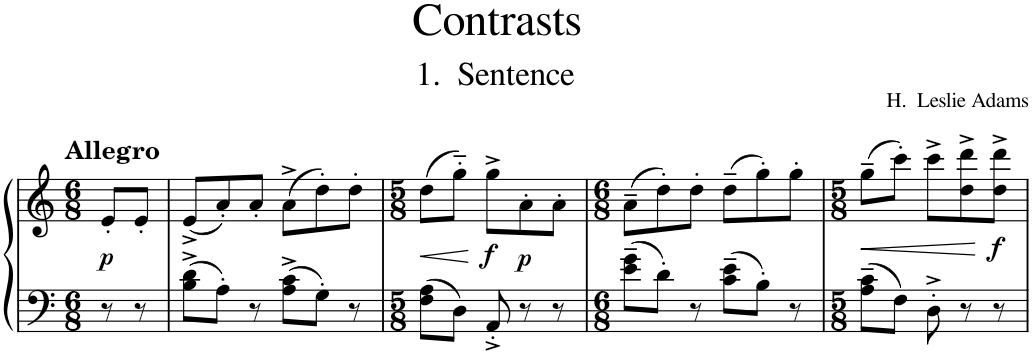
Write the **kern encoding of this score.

**kern	**kern	**dynam
*part1	*part1	*part1
*staff2	*staff1	*staff1/2
*I"Piano	*	*
*I'Pno.	*	*
*clefF4	*clefG2	*
*k[]	*k[]	*
*M6/8	*M6/8	*
=	=	=
!	!LO:TX:a:B:t=Allegro	!
!	!	!LO:DY:b
8r	8e'/L	p
8r	8e'/J	.
=1	=1	=1
8B\^ 8d\^L	(8e^/L	.
8A'\J	8a'/)	.
8r	8a'/J	.
8A\^ 8c\^L	(8a^\L	.
8G'\J	8dd'\)	.
8r	8dd'\J	.
=2	=2	=2
*M5/8	*M5/8	*
!	!	!LO:HP:b
8F\ 8A\L	(8dd\L	<
8D\J	8gg'~\J)	.
!	!	!LO:DY:n=1:b
8AA'^/	8gg^\L	[ f
!	!	!LO:DY:n=2:b
8r	8a'\	p
8r	8a'\J	.
=3	=3	=3
*M6/8	*M6/8	*
8e\~ 8g\~L	(8a~\L	.
8d'\J	8dd'\)	.
8r	8dd'\J	.
8c\~ 8e\~L	(8dd~\L	.
8B'\J	8gg'\)	.
8r	8gg'\J	.
=4	=4	=4
*M5/8	*M5/8	*
!	!	!LO:HP:b
8A\~ 8c\~L	(8gg~\L	<
8F\J	8ccc'\J)	.
8D'^\	8ccc^\L	.
8r	8dd\^ 8ddd\^	.
!	!	!LO:DY:n=1:b
8r	8dd\^ 8ddd\^J	[ f
=	=	=
*-	*-	*-
